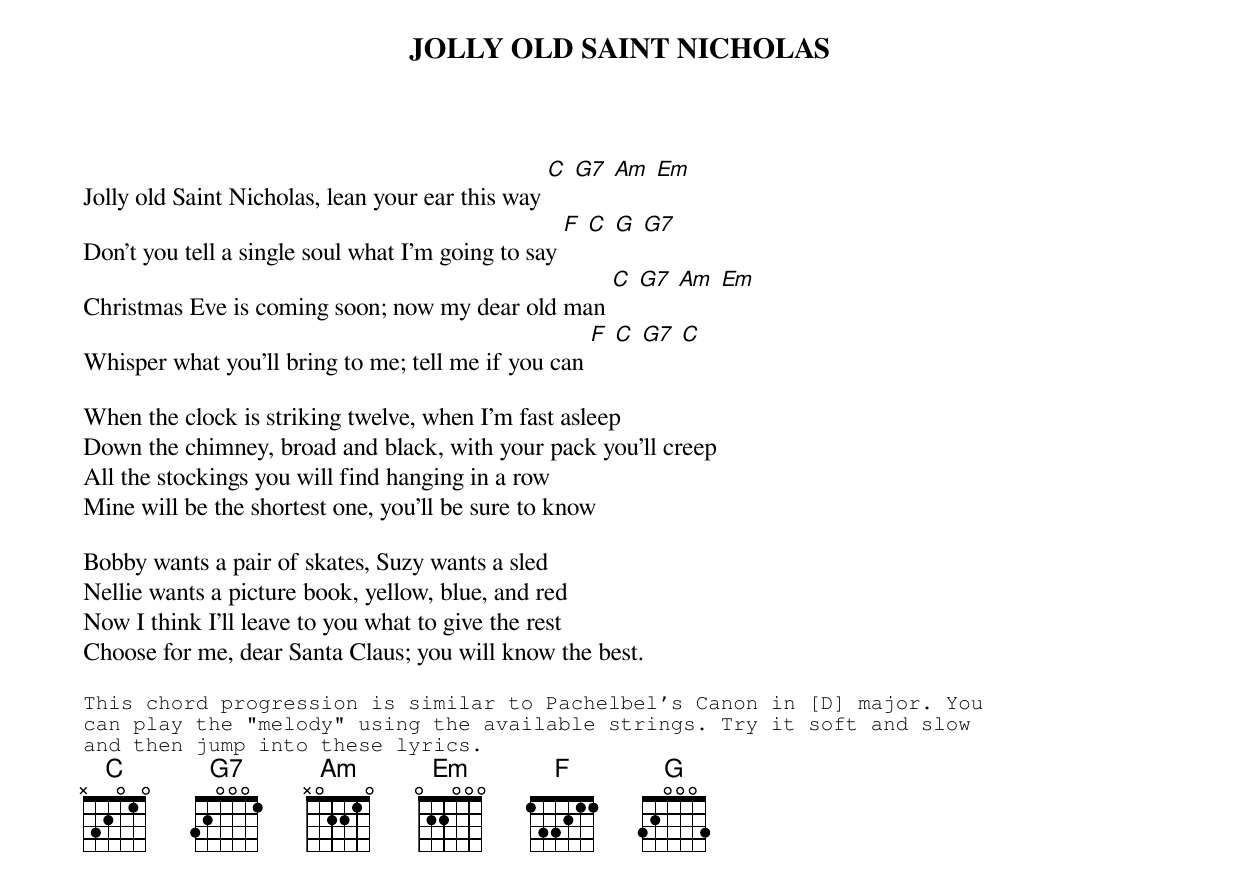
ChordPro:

{t:JOLLY OLD SAINT NICHOLAS}

Jolly old Saint Nicholas, lean your ear this way [C] [G7] [Am] [Em]
Don't you tell a single soul what I'm going to say [F] [C] [G] [G7]
Christmas Eve is coming soon; now my dear old man [C] [G7] [Am] [Em]
Whisper what you'll bring to me; tell me if you can [F] [C] [G7] [C]

When the clock is striking twelve, when I'm fast asleep
Down the chimney, broad and black, with your pack you'll creep
All the stockings you will find hanging in a row
Mine will be the shortest one, you'll be sure to know

Bobby wants a pair of skates, Suzy wants a sled
Nellie wants a picture book, yellow, blue, and red
Now I think I'll leave to you what to give the rest
Choose for me, dear Santa Claus; you will know the best.

{sot}
This chord progression is similar to Pachelbel's Canon in [D] major. You
can play the "melody" using the available strings. Try it soft and slow
and then jump into these lyrics.
{eot}
